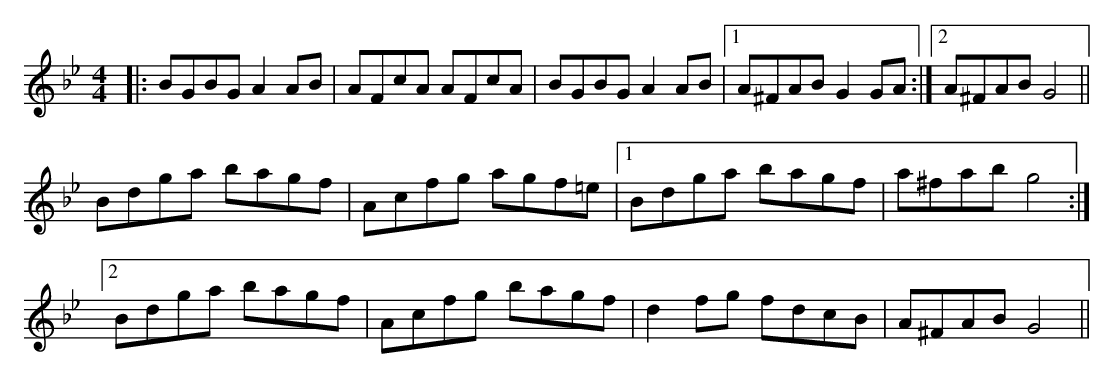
X:1
M:4/4
K:Gmin
|:BGBG A2AB|AFcA AFcA|BGBG A2AB|1 A^FABG2 GA:|2 A^FABG4||
Bdga bagf|Acfg agf=e|1 Bdga bagf|a^fabg4:|
[2 Bdga bagf|Acfg bagf|d2fg fdcB|A^FABG4||
